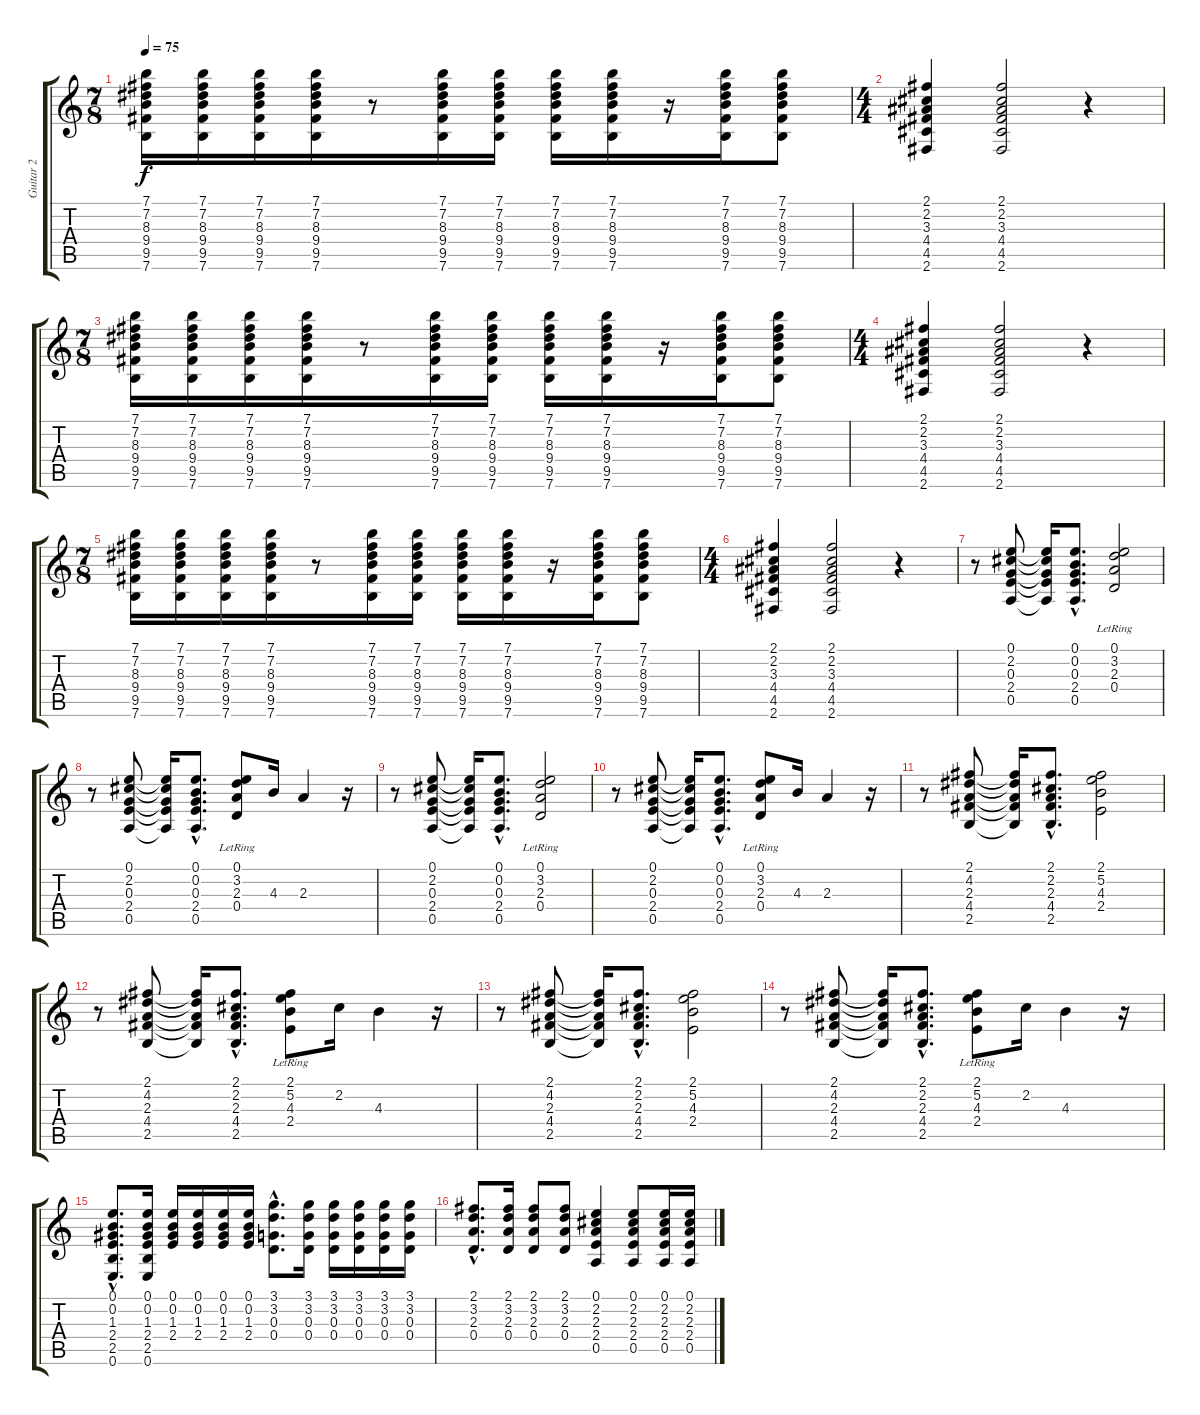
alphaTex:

\track ("Guitar 2" "Guitar 2") {instrument acousticguitarsteel}
\staff {score tabs}
\tuning (E4 B3 G3 D3 A2 E2) {hide}
\ts (7 8)
\tempo 75
\clef g2
\ks c
(7.1 7.2 8.3 9.4 9.5 7.6).16{dy f} (7.1 7.2 8.3 9.4 9.5 7.6).16 (7.1 7.2 8.3 9.4 9.5 7.6).16 (7.1 7.2 8.3 9.4 9.5 7.6).16 r.8 (7.1 7.2 8.3 9.4 9.5 7.6).16 (7.1 7.2 8.3 9.4 9.5 7.6).16 (7.1 7.2 8.3 9.4 9.5 7.6).16 (7.1 7.2 8.3 9.4 9.5 7.6).16 r.16 (7.1 7.2 8.3 9.4 9.5 7.6).16 (7.1 7.2 8.3 9.4 9.5 7.6).8 |
\ts (4 4)
(2.1 2.2 3.3 4.4 4.5 2.6).4 (2.1 2.2 3.3 4.4 4.5 2.6).2 r.4 |
\ts (7 8)
(7.1 7.2 8.3 9.4 9.5 7.6).16 (7.1 7.2 8.3 9.4 9.5 7.6).16 (7.1 7.2 8.3 9.4 9.5 7.6).16 (7.1 7.2 8.3 9.4 9.5 7.6).16 r.8 (7.1 7.2 8.3 9.4 9.5 7.6).16 (7.1 7.2 8.3 9.4 9.5 7.6).16 (7.1 7.2 8.3 9.4 9.5 7.6).16 (7.1 7.2 8.3 9.4 9.5 7.6).16 r.16 (7.1 7.2 8.3 9.4 9.5 7.6).16 (7.1 7.2 8.3 9.4 9.5 7.6).8 |
\ts (4 4)
(2.1 2.2 3.3 4.4 4.5 2.6).4 (2.1 2.2 3.3 4.4 4.5 2.6).2 r.4 |
\ts (7 8)
(7.1 7.2 8.3 9.4 9.5 7.6).16 (7.1 7.2 8.3 9.4 9.5 7.6).16 (7.1 7.2 8.3 9.4 9.5 7.6).16 (7.1 7.2 8.3 9.4 9.5 7.6).16 r.8 (7.1 7.2 8.3 9.4 9.5 7.6).16 (7.1 7.2 8.3 9.4 9.5 7.6).16 (7.1 7.2 8.3 9.4 9.5 7.6).16 (7.1 7.2 8.3 9.4 9.5 7.6).16 r.16 (7.1 7.2 8.3 9.4 9.5 7.6).16 (7.1 7.2 8.3 9.4 9.5 7.6).8 |
\ts (4 4)
(2.1 2.2 3.3 4.4 4.5 2.6).4 (2.1 2.2 3.3 4.4 4.5 2.6).2 r.4 |
r.8 (0.1 2.2 0.3 2.4 0.5).8 (0.1{t} 2.2{t} 0.3{t} 2.4{t} 0.5{t}).16 (0.1{hac} 0.2{hac} 0.3{hac} 2.4{hac} 0.5{hac}).8{d} (0.1{lr} 3.2 2.3 0.4{lr}).2 |
r.8 (0.1 2.2 0.3 2.4 0.5).8 (0.1{t} 2.2{t} 0.3{t} 2.4{t} 0.5{t}).16 (0.1{hac} 0.2{hac} 0.3{hac} 2.4{hac} 0.5{hac}).8{d} (0.1{lr} 3.2{lr} 2.3 0.4{lr}).8 4.3.16 2.3.4 r.16 |
r.8 (0.1 2.2 0.3 2.4 0.5).8 (0.1{t} 2.2{t} 0.3{t} 2.4{t} 0.5{t}).16 (0.1{hac} 0.2{hac} 0.3{hac} 2.4{hac} 0.5{hac}).8{d} (0.1{lr} 3.2 2.3 0.4).2 |
r.8 (0.1 2.2 0.3 2.4 0.5).8 (0.1{t} 2.2{t} 0.3{t} 2.4{t} 0.5{t}).16 (0.1{hac} 0.2{hac} 0.3{hac} 2.4{hac} 0.5{hac}).8{d} (0.1{lr} 3.2{lr} 2.3 0.4{lr}).8 4.3.16 2.3.4 r.16 |
r.8 (2.1 4.2 2.3 4.4 2.5).8 (2.1{t} 4.2{t} 2.3{t} 4.4{t} 2.5{t}).16 (2.1{hac} 2.2{hac} 2.3{hac} 4.4{hac} 2.5{hac}).8{d} (2.1 5.2 4.3 2.4).2 |
r.8 (2.1 4.2 2.3 4.4 2.5).8 (2.1{t} 4.2{t} 2.3{t} 4.4{t} 2.5{t}).16 (2.1{hac} 2.2{hac} 2.3{hac} 4.4{hac} 2.5{hac}).8{d} (2.1{lr} 5.2 4.3 2.4{lr}).8 2.2.16 4.3.4 r.16 |
r.8 (2.1 4.2 2.3 4.4 2.5).8 (2.1{t} 4.2{t} 2.3{t} 4.4{t} 2.5{t}).16 (2.1{hac} 2.2{hac} 2.3{hac} 4.4{hac} 2.5{hac}).8{d} (2.1 5.2 4.3 2.4).2 |
r.8 (2.1 4.2 2.3 4.4 2.5).8 (2.1{t} 4.2{t} 2.3{t} 4.4{t} 2.5{t}).16 (2.1{hac} 2.2{hac} 2.3{hac} 4.4{hac} 2.5{hac}).8{d} (2.1{lr} 5.2 4.3 2.4{lr}).8 2.2.16 4.3.4 r.16 |
(0.1{hac} 0.2{hac} 1.3{hac} 2.4{hac} 2.5{hac} 0.6{hac}).8{d} (0.1 0.2 1.3 2.4 2.5 0.6).16 (0.1 0.2 1.3 2.4).16 (0.1 0.2 1.3 2.4).16 (0.1 0.2 1.3 2.4).16 (0.1 0.2 1.3 2.4).16 (3.1{hac} 3.2{hac} 0.3{hac} 0.4{hac}).8{d} (3.1 3.2 0.3 0.4).16 (3.1 3.2 0.3 0.4).16 (3.1 3.2 0.3 0.4).16 (3.1 3.2 0.3 0.4).16 (3.1 3.2 0.3 0.4).16 |
(2.1{hac} 3.2{hac} 2.3{hac} 0.4{hac}).8{d} (2.1 3.2 2.3 0.4).16 (2.1 3.2 2.3 0.4).8 (2.1 3.2 2.3 0.4).8 (0.1 2.2 2.3 2.4 0.5).4 (0.1 2.2 2.3 2.4 0.5).8 (0.1 2.2 2.3 2.4 0.5).16 (0.1 2.2 2.3 2.4 0.5).16
